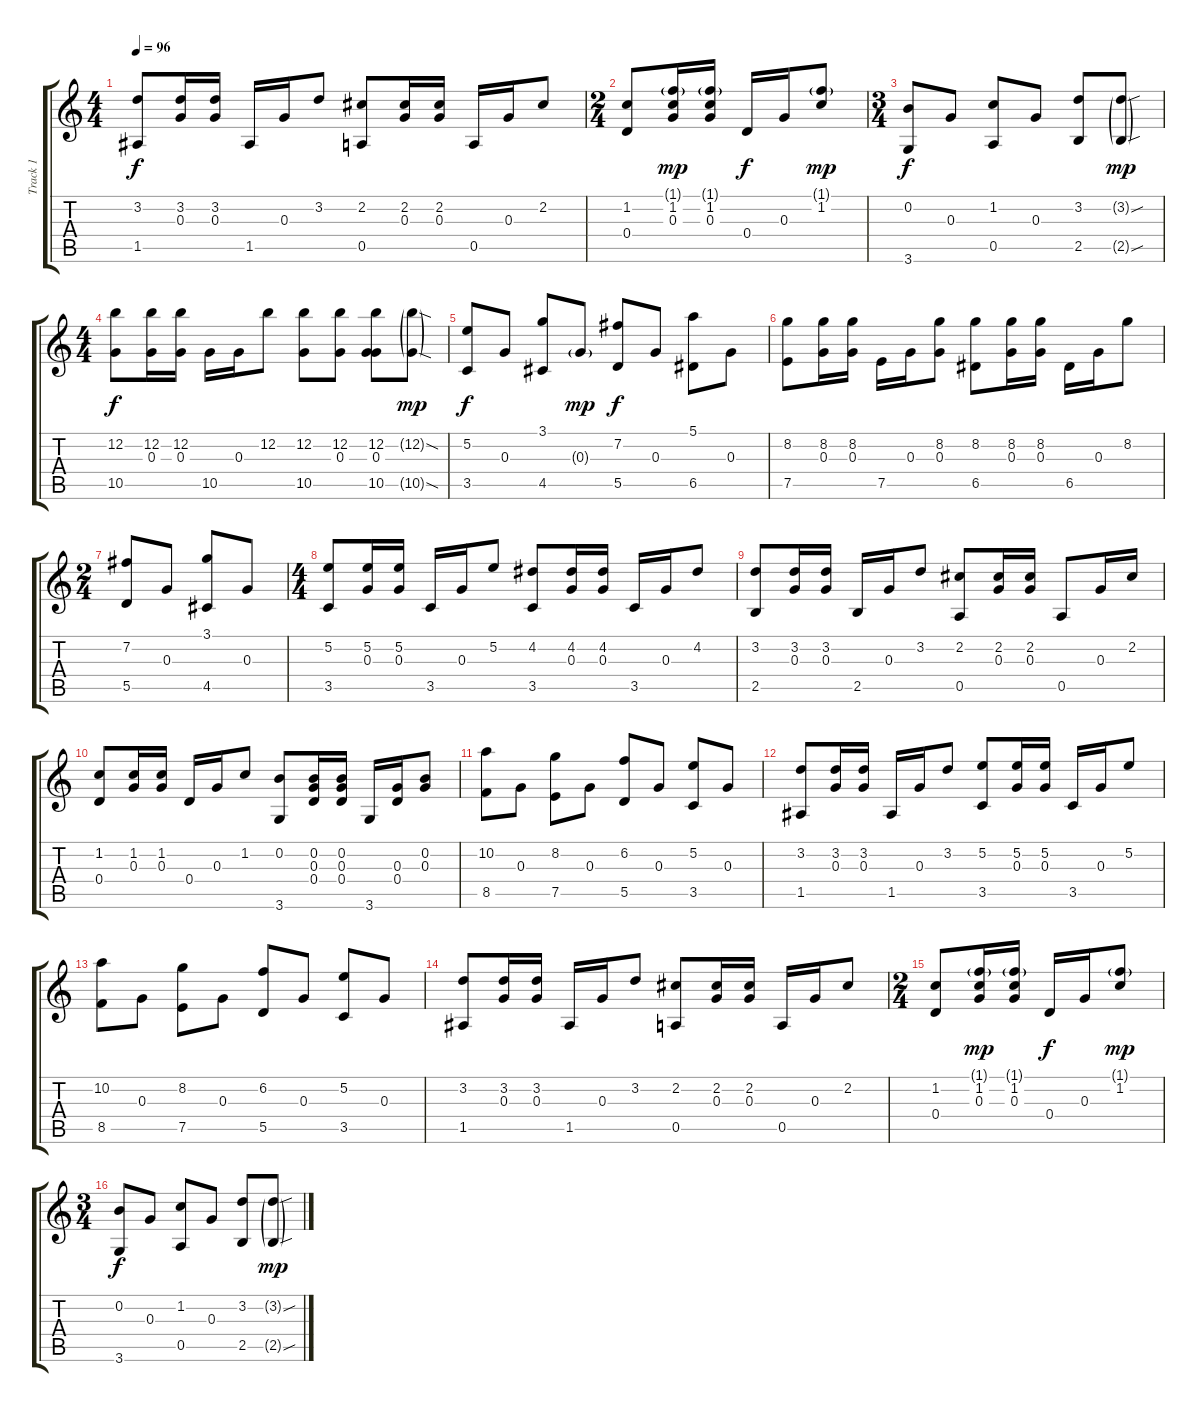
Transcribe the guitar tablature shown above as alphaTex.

\track ("Track 1" "Track 1") {instrument acousticguitarsteel}
\staff {score tabs}
\tuning (E4 B3 G3 D3 A2 E2) {hide}
\ts (4 4)
\tempo 96
\clef g2
\ks c
(3.2 1.5).8{dy f} (3.2 0.3).16 (3.2 0.3).16 1.5.16 0.3.16 3.2.8 (2.2 0.5).8 (2.2 0.3).16 (2.2 0.3).16 0.5.16 0.3.16 2.2.8 |
\ts (2 4)
(1.2 0.4).8 (1.1{g} 1.2 0.3).16{dy mp} (1.1{g} 1.2 0.3).16 0.4.16{dy f} 0.3.16 (1.1{g} 1.2).8{dy mp} |
\ts (3 4)
(0.2 3.6).8{dy f} 0.3.8 (1.2 0.5).8 0.3.8 (3.2 2.5).8 (3.2{sou g} 2.5{sou g}).8{dy mp} |
\ts (4 4)
(12.2 10.5).8{dy f} (12.2 0.3).16 (12.2 0.3).16 10.5.16 0.3.16 12.2.8 (12.2 10.5).8 (12.2 0.3).8 (12.2 0.3 10.5).8 (12.2{sod g} 10.5{sod g}).8{dy mp} |
(5.2 3.5).8{dy f} 0.3.8 (3.1 4.5).8 0.3{g}.8{dy mp} (7.2 5.5).8{dy f} 0.3.8 (5.1 6.5).8 0.3.8 |
(8.2 7.5).8 (8.2 0.3).16 (8.2 0.3).16 7.5.16 0.3.16 (8.2 0.3).8 (8.2 6.5).8 (8.2 0.3).16 (8.2 0.3).16 6.5.16 0.3.16 8.2.8 |
\ts (2 4)
(7.2 5.5).8 0.3.8 (3.1 4.5).8 0.3.8 |
\ts (4 4)
(5.2 3.5).8 (5.2 0.3).16 (5.2 0.3).16 3.5.16 0.3.16 5.2.8 (4.2 3.5).8 (4.2 0.3).16 (4.2 0.3).16 3.5.16 0.3.16 4.2.8 |
(3.2 2.5).8 (3.2 0.3).16 (3.2 0.3).16 2.5.16 0.3.16 3.2.8 (2.2 0.5).8 (2.2 0.3).16 (2.2 0.3).16 0.5.8 0.3.16 2.2.16 |
(1.2 0.4).8 (1.2 0.3).16 (1.2 0.3).16 0.4.16 0.3.16 1.2.8 (0.2 3.6).8 (0.2 0.3 0.4).16 (0.2 0.3 0.4).16 3.6.16 (0.3 0.4).16 (0.2 0.3).8 |
(10.2 8.5).8 0.3.8 (8.2 7.5).8 0.3.8 (6.2 5.5).8 0.3.8 (5.2 3.5).8 0.3.8 |
(3.2 1.5).8 (3.2 0.3).16 (3.2 0.3).16 1.5.16 0.3.16 3.2.8 (5.2 3.5).8 (5.2 0.3).16 (5.2 0.3).16 3.5.16 0.3.16 5.2.8 |
(10.2 8.5).8 0.3.8 (8.2 7.5).8 0.3.8 (6.2 5.5).8 0.3.8 (5.2 3.5).8 0.3.8 |
(3.2 1.5).8 (3.2 0.3).16 (3.2 0.3).16 1.5.16 0.3.16 3.2.8 (2.2 0.5).8 (2.2 0.3).16 (2.2 0.3).16 0.5.16 0.3.16 2.2.8 |
\ts (2 4)
(1.2 0.4).8 (1.1{g} 1.2 0.3).16{dy mp} (1.1{g} 1.2 0.3).16 0.4.16{dy f} 0.3.16 (1.1{g} 1.2).8{dy mp} |
\ts (3 4)
(0.2 3.6).8{dy f} 0.3.8 (1.2 0.5).8 0.3.8 (3.2 2.5).8 (3.2{sou g} 2.5{sou g}).8{dy mp}
